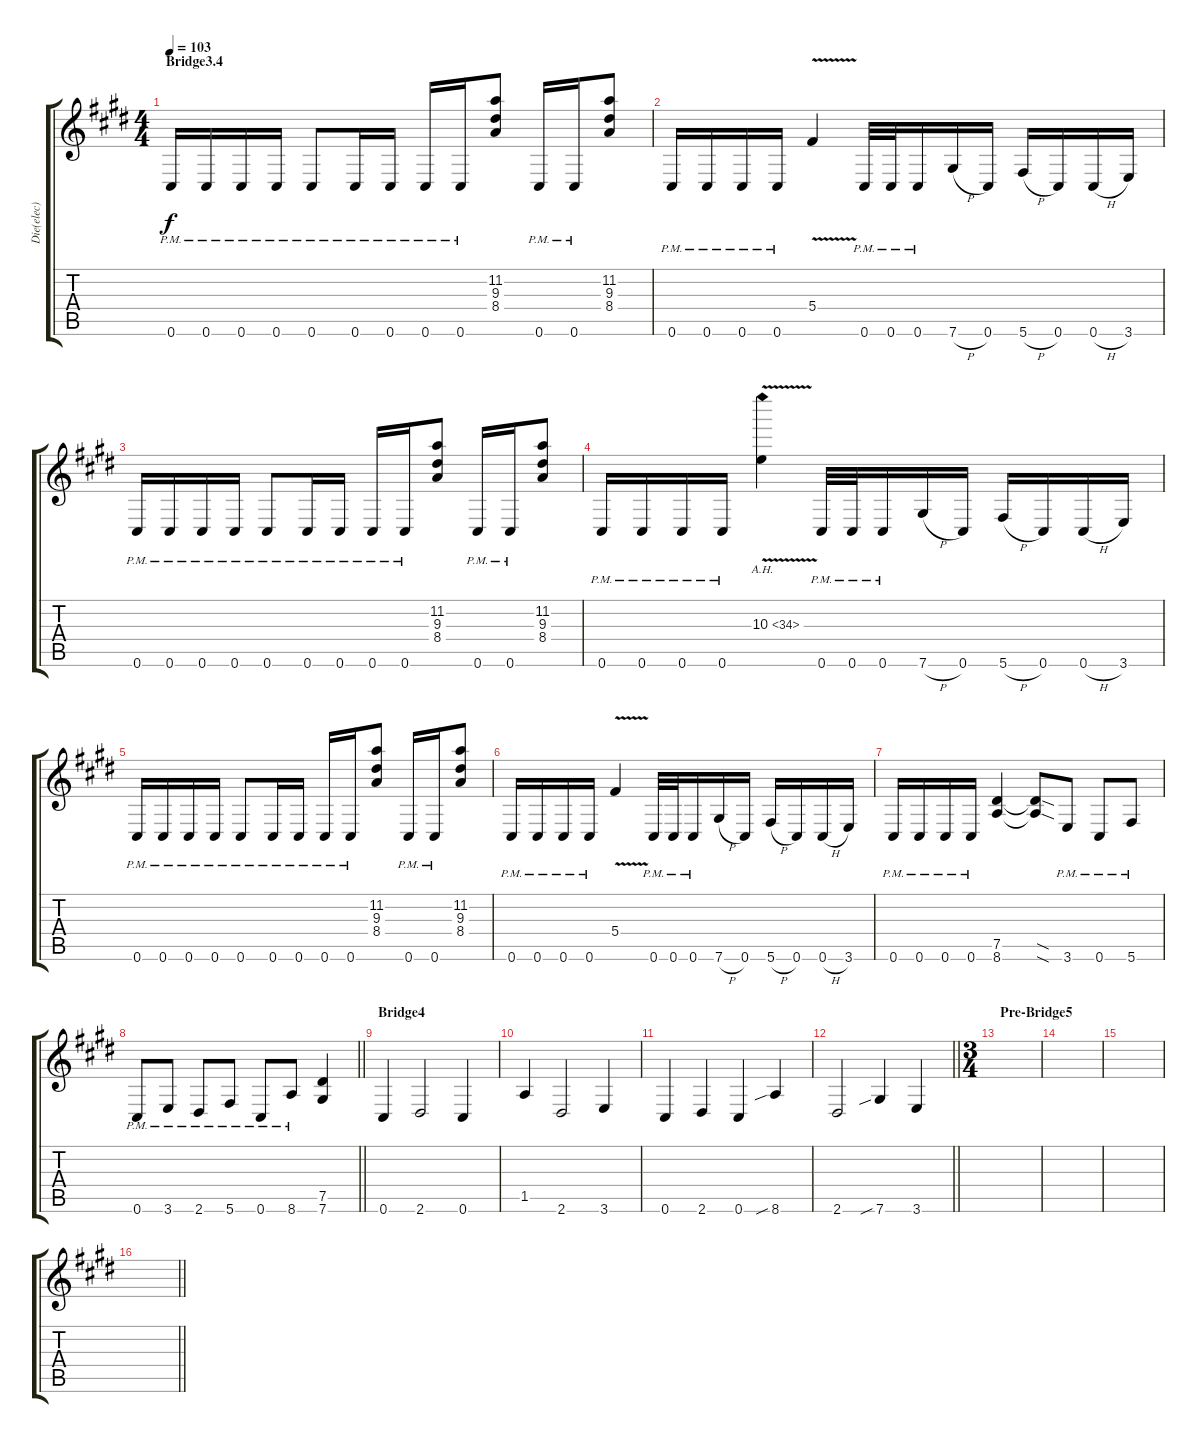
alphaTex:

\track ("Die(elec)" "Die(elec)") {instrument distortionguitar}
\staff {score tabs}
\tuning (Eb4 Bb3 Gb3 Db3 Ab2 Db2) {hide}
\ts (4 4)
\section ("" "Bridge3.4")
\tempo 103
\clef g2
\ks c#minor
0.6{pm}.16{dy f} 0.6{pm}.16 0.6{pm}.16 0.6{pm}.16 0.6{pm}.8 0.6{pm}.16 0.6{pm}.16 0.6{pm}.16 0.6{pm}.16 (11.2 9.3 8.4).8 0.6{pm}.16 0.6{pm}.16 (11.2 9.3 8.4).8 |
0.6{pm}.16 0.6{pm}.16 0.6{pm}.16 0.6{pm}.16 5.4{v}.4 0.6{pm}.32 0.6{pm}.32 0.6{pm}.16 7.6{h}.16 0.6.16 5.6{h}.16 0.6.16 0.6{h}.16 3.6.16 |
0.6{pm}.16 0.6{pm}.16 0.6{pm}.16 0.6{pm}.16 0.6{pm}.8 0.6{pm}.16 0.6{pm}.16 0.6{pm}.16 0.6{pm}.16 (11.2 9.3 8.4).8 0.6{pm}.16 0.6{pm}.16 (11.2 9.3 8.4).8 |
0.6{pm}.16 0.6{pm}.16 0.6{pm}.16 0.6{pm}.16 10.3{ah 24 v}.4 0.6{pm}.32 0.6{pm}.32 0.6{pm}.16 7.6{h}.16 0.6.16 5.6{h}.16 0.6.16 0.6{h}.16 3.6.16 |
0.6{pm}.16 0.6{pm}.16 0.6{pm}.16 0.6{pm}.16 0.6{pm}.8 0.6{pm}.16 0.6{pm}.16 0.6{pm}.16 0.6{pm}.16 (11.2 9.3 8.4).8 0.6{pm}.16 0.6{pm}.16 (11.2 9.3 8.4).8 |
0.6{pm}.16 0.6{pm}.16 0.6{pm}.16 0.6{pm}.16 5.4{v}.4 0.6{pm}.32 0.6{pm}.32 0.6{pm}.16 7.6{h}.16 0.6.16 5.6{h}.16 0.6.16 0.6{h}.16 3.6.16 |
0.6{pm}.16 0.6{pm}.16 0.6{pm}.16 0.6{pm}.16 (7.5 8.6).4 (7.5{sod t} 8.6{sod t}).8 3.6{pm}.8 0.6{pm}.8 5.6{pm}.8 |
\barLineRight lightlight
0.6{pm}.8 3.6{pm}.8 2.6{pm}.8 5.6{pm}.8 0.6{pm}.8 8.6{pm}.8 (7.5 7.6).4 |
\section ("" "Bridge4")
0.6.4 2.6.2 0.6.4 |
1.5.4 2.6.2 3.6.4 |
0.6.4 2.6.4 0.6.4 8.6{sib}.4 |
\barLineRight lightlight
2.6.2 7.6{sib}.4 3.6.4 |
\ts (3 4)
\section ("" "Pre-Bridge5")
|
|
|
\barLineRight lightlight
